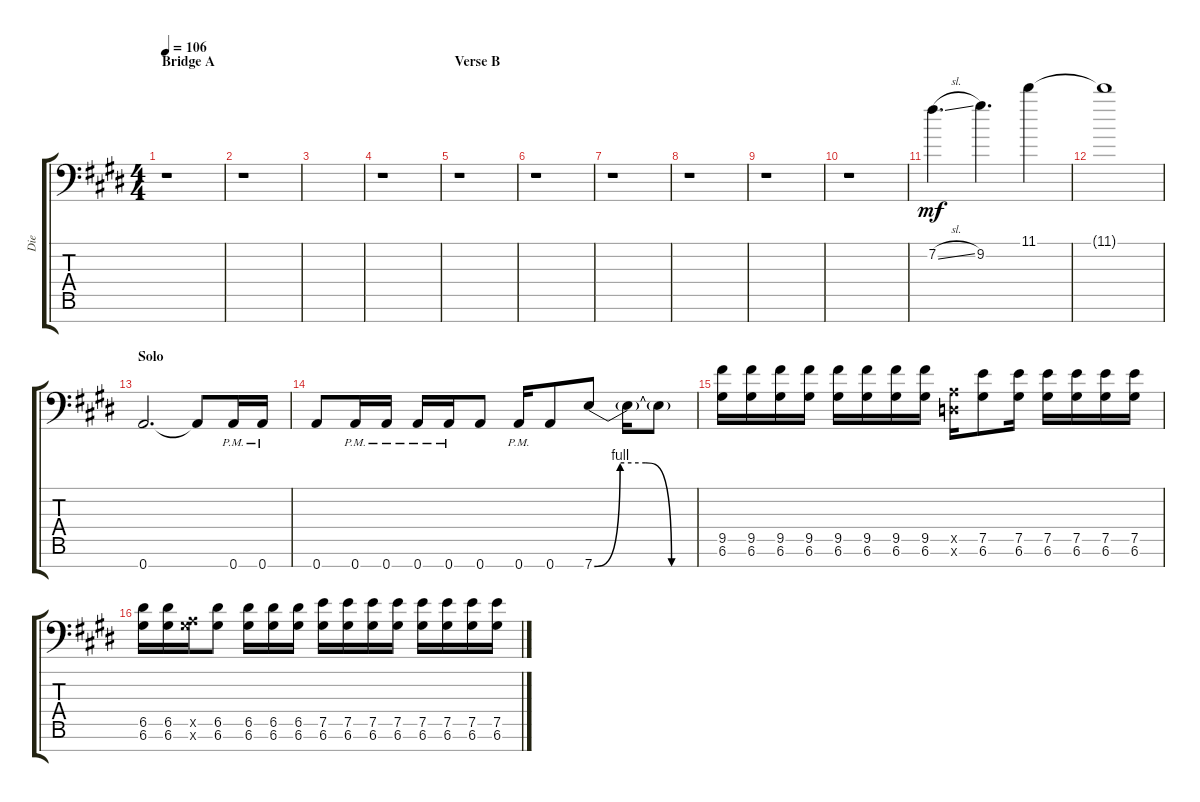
\track ("Die" "Die") {instrument distortionguitar}
\staff {score tabs}
\tuning (E4 B3 G3 D3 A2 D2 A1) {hide}
\ts (4 4)
\section ("" "Bridge A")
\tempo 106
\clef f4
\ks c#minor
r.1{dy mf} |
r.1 |
|
r.1 |
\section ("" "Verse B")
r.1 |
r.1 |
r.1 |
r.1 |
r.1 |
r.1 |
7.2{sl}.4{d} 9.2.4{d} 11.1.4 |
11.1{t}.1 |
\section ("" "Solo")
0.7.2{d} 0.7{t}.8 0.7{pm}.16 0.7{pm}.16 |
0.7.8 0.7{pm}.16 0.7{pm}.16 0.7{pm}.16 0.7{pm}.16 0.7.8 0.7{pm}.16 0.7.8 7.7{be (custom 0 0 15 4 30 4 45 0 60 0)}.8 7.7{t}.16 7.7{t}.8 |
(9.5 6.6).16 (9.5 6.6).16 (9.5 6.6).16 (9.5 6.6).16 (9.5 6.6).16 (9.5 6.6).16 (9.5 6.6).16 (9.5 6.6).16 (0.5{x} 0.6{x}).16 (7.5 6.6).8 (7.5 6.6).16 (7.5 6.6).16 (7.5 6.6).16 (7.5 6.6).16 (7.5 6.6).16 |
(6.5 6.6).16 (6.5 6.6).16 (0.5{x} 6.6{x}).16 (6.5 6.6).8 (6.5 6.6).16 (6.5 6.6).16 (6.5 6.6).16 (7.5 6.6).16 (7.5 6.6).16 (7.5 6.6).16 (7.5 6.6).16 (7.5 6.6).16 (7.5 6.6).16 (7.5 6.6).16 (7.5 6.6).16
